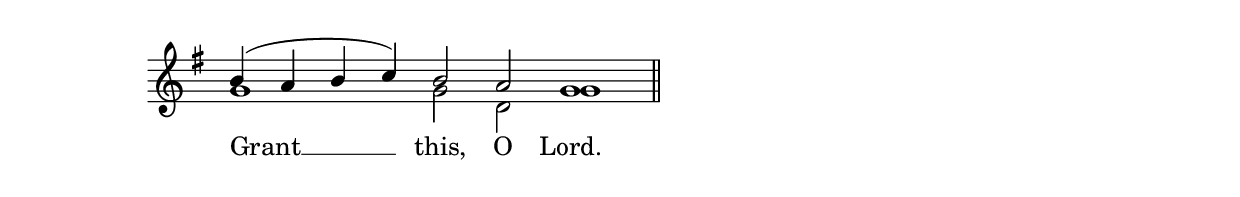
\version "2.24.4"




keyTime = { \key g \major}
cadenzaMeasure = {
  \cadenzaOff
  \partial 1024 s1024
  \cadenzaOn

}

SopMusic    = \relative { 
    \cadenzaOn
    b'4( a b c) b2 a g1 \cadenzaMeasure \section
}

BassMusic   = \relative {
    \cadenzaOn
    g'1 g2 d g1 \cadenzaMeasure \section
}



VerseOne = \lyricmode {
    Grant __ this, O Lord.
    }


\score {
    \new Staff \with {midiInstrument = "choir aahs"} 
    <<
        \clef "treble"
        \new Voice = "Sop"  { \voiceOne \keyTime \SopMusic}
        \new Voice = "Bass" { \voiceTwo \BassMusic }
        \new Lyrics \lyricsto "Sop" { \VerseOne }
    >>

    \layout {
        \context {
            \Score
                \omit BarNumber
                \override SpacingSpanner.common-shortest-duration = #(ly:make-moment 1/16)

        }
        \context {
            \Staff
                \remove Time_signature_engraver
        }
        \context {
            \Lyrics
                \override LyricSpace.minimum-distance = #1.0
        }
    }
    \midi {
        \tempo 4 = 180
    }
}





